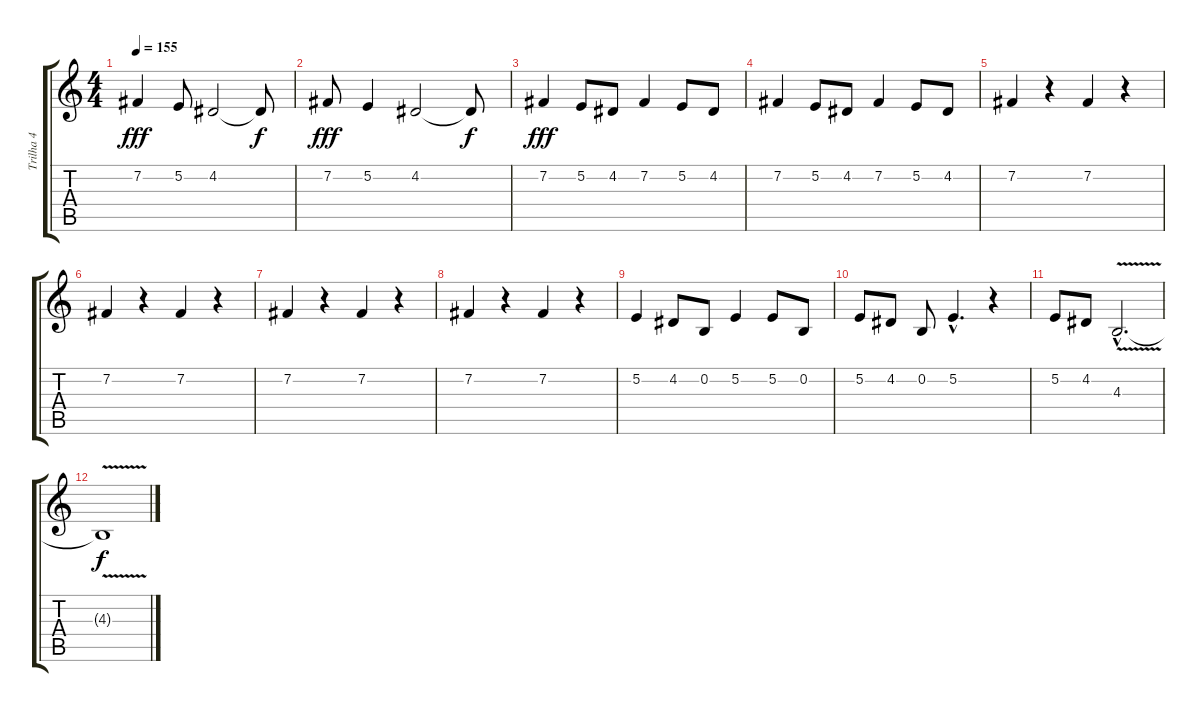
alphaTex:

\track ("Trilha 4" "Trilha 4") {instrument altosax}
\staff {score tabs}
\tuning (E4 B3 G3 D3 A2 E2) {hide}
\ts (4 4)
\tempo 155
\clef g2
\ks c
7.2.4{dy fff} 5.2.8 4.2.2 4.2{t}.8{dy f} |
7.2.8{dy fff} 5.2.4 4.2.2 4.2{t}.8{dy f} |
7.2.4{dy fff} 5.2.8 4.2.8 7.2.4 5.2.8 4.2.8 |
7.2.4 5.2.8 4.2.8 7.2.4 5.2.8 4.2.8 |
7.2.4 r.4 7.2.4 r.4 |
7.2.4 r.4 7.2.4 r.4 |
7.2.4 r.4 7.2.4 r.4 |
7.2.4 r.4 7.2.4 r.4 |
5.2.4 4.2.8 0.2.8 5.2.4 5.2.8 0.2.8 |
5.2.8 4.2.8 0.2.8 5.2{hac}.4{d} r.4 |
5.2.8 4.2.8 4.3{v hac}.2{d} |
4.3{t}.1{dy f}
